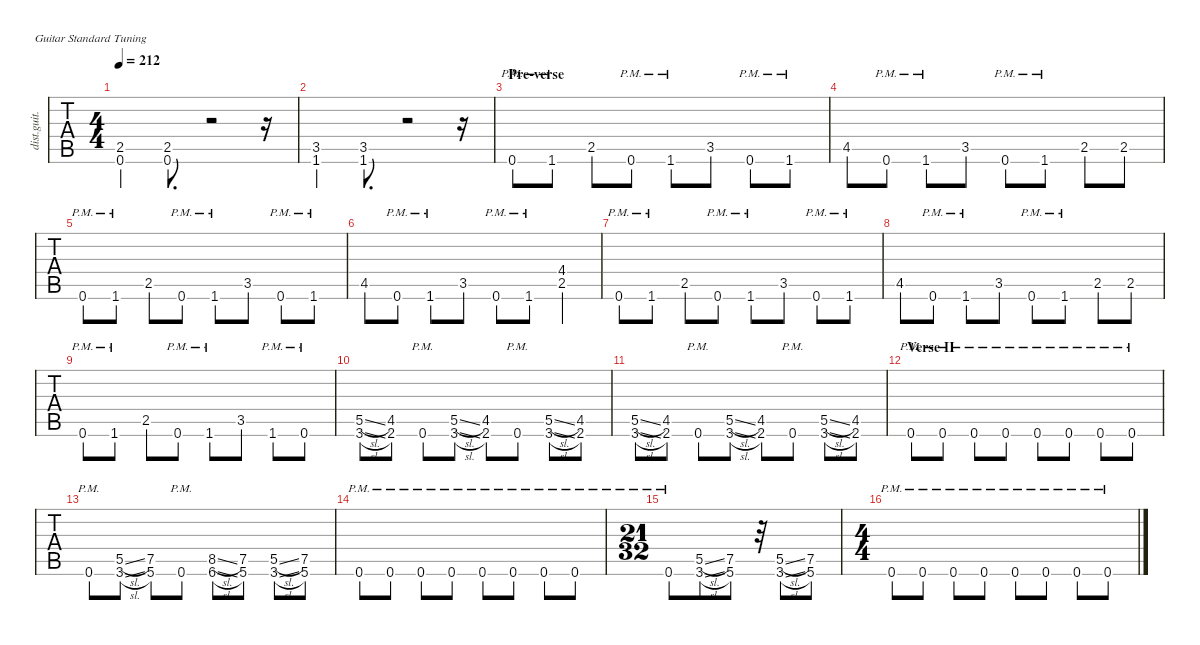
\defaultSystemsLayout 4
\hideDynamics
\bracketExtendMode nobrackets
\track ("Rhythm Guitar (Kirk)" "dist.guit.") {defaultSystemsLayout 4 multiBarRest instrument distortionguitar}
\staff {tabs}
\tuning (E4 B3 G3 D3 A2 E2)
\ts (4 4)
\tempo 212
\clef g2
\scale
0.193894
\ks c
(0.6{st} 2.5{st}).4{dy mf} (0.6 2.5).8{d} r.2 r.16 |
\scale
0.197422 (1.6{st} 3.5{st}).4 (1.6 3.5).8{d} r.2 r.16 |
\section ("" "Pre-verse")
\scale
0.243279 0.6{pm}.8 1.6{pm}.8 2.5.8 0.6{pm}.8 1.6{pm}.8 3.5.8 0.6{pm}.8 1.6{pm}.8 |
\scale
0.267949 4.5{acc #}.8 0.6{pm}.8 1.6{pm}.8 3.5.8 0.6{pm}.8 1.6{pm}.8 2.5.8 2.5.8 |
\scale
0.244386 0.6{pm}.8 1.6{pm}.8 2.5.8 0.6{pm}.8 1.6{pm}.8 3.5.8 0.6{pm}.8 1.6{pm}.8 |
\scale
0.244386 4.5{acc #}.8 0.6{pm}.8 1.6{pm}.8 3.5.8 0.6{pm}.8 1.6{pm}.8 (2.5 4.4{acc #}).4 |
\scale
0.196216 0.6{pm}.8 1.6{pm}.8 2.5.8 0.6{pm}.8 1.6{pm}.8 3.5.8 0.6{pm}.8 1.6{pm}.8 |
\scale
0.214247 4.5{acc #}.8 0.6{pm}.8 1.6{pm}.8 3.5.8 0.6{pm}.8 1.6{pm}.8 2.5.8 2.5.8 |
\scale
0.195328 0.6{pm}.8 1.6{pm}.8 2.5.8 0.6{pm}.8 1.6{pm}.8 3.5.8 1.6{pm}.8 0.6{pm}.8 |
\scale
0.195328 (3.6{sl} 5.5{sl}).8 (2.6{acc #} 4.5{acc #}).8 0.6{pm}.8 (3.6{sl} 5.5{sl}).8 (2.6{acc #} 4.5{acc #}).8 0.6{pm}.8 (3.6{sl} 5.5{sl}).8 (2.6{acc #} 4.5{acc #}).8 |
\scale
0.198881 (3.6{sl} 5.5{sl}).8 (2.6{acc #} 4.5{acc #}).8 0.6{pm}.8 (3.6{sl} 5.5{sl}).8 (2.6{acc #} 4.5{acc #}).8 0.6{pm}.8 (3.6{sl} 5.5{sl}).8 (2.6{acc #} 4.5{acc #}).8 |
\section ("" "Verse II")
\scale
0.260133 0.6{pm}.8 0.6{pm}.8 0.6{pm}.8 0.6{pm}.8 0.6{pm}.8 0.6{pm}.8 0.6{pm}.8 0.6{pm}.8 |
\scale
0.236596 0.6{pm}.8 (3.6{sl} 5.5{sl}).8 (7.5 5.6).8 0.6{pm}.8 (6.6{sl acc #} 8.5{sl}).8 (7.5 5.6).8 (3.6{sl} 5.5{sl}).8 (7.5 5.6).8 |
\scale
0.236596 0.6{pm}.8 0.6{pm}.8 0.6{pm}.8 0.6{pm}.8 0.6{pm}.8 0.6{pm}.8 0.6{pm}.8 0.6{pm}.8 |
\ts (21 32)
\beaming (8 3 2)
\scale
0.266675 0.6{pm}.8 (3.6{sl} 5.5{sl}).8 (7.5 5.6).8 r.32 (3.6{sl} 5.5{sl}).8 (7.5 5.6).8 |
\ts (4 4)
\beaming (8 2 2 2 2)
\scale
0.27622 0.6{pm}.8 0.6{pm}.8 0.6{pm}.8 0.6{pm}.8 0.6{pm}.8 0.6{pm}.8 0.6{pm}.8 0.6{pm}.8
